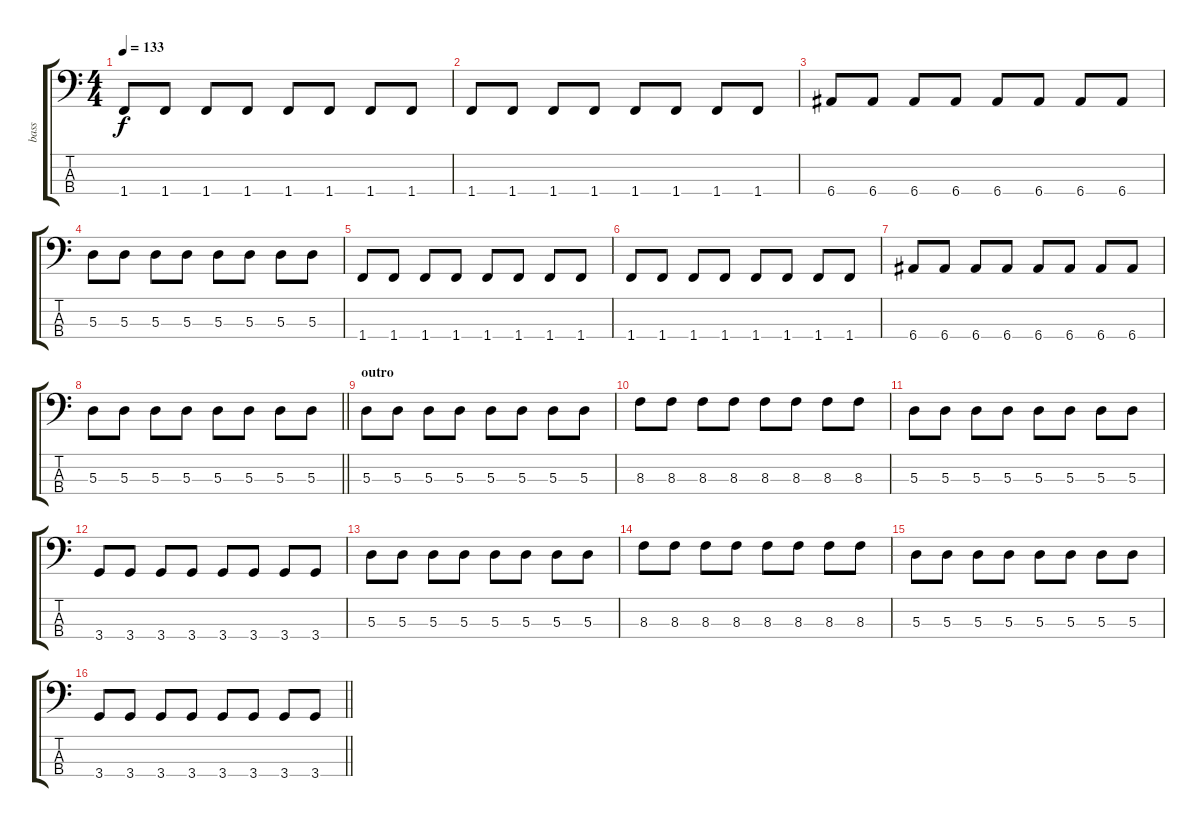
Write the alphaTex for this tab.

\track ("bass " "bass ") {instrument electricbassfinger}
\staff {score tabs}
\tuning (G2 D2 A1 E1) {hide}
\ts (4 4)
\tempo 133
\clef f4
\ks c
1.4.8{dy f} 1.4.8 1.4.8 1.4.8 1.4.8 1.4.8 1.4.8 1.4.8 |
1.4.8 1.4.8 1.4.8 1.4.8 1.4.8 1.4.8 1.4.8 1.4.8 |
6.4.8 6.4.8 6.4.8 6.4.8 6.4.8 6.4.8 6.4.8 6.4.8 |
5.3.8 5.3.8 5.3.8 5.3.8 5.3.8 5.3.8 5.3.8 5.3.8 |
1.4.8 1.4.8 1.4.8 1.4.8 1.4.8 1.4.8 1.4.8 1.4.8 |
1.4.8 1.4.8 1.4.8 1.4.8 1.4.8 1.4.8 1.4.8 1.4.8 |
6.4.8 6.4.8 6.4.8 6.4.8 6.4.8 6.4.8 6.4.8 6.4.8 |
\barLineRight lightlight
5.3.8 5.3.8 5.3.8 5.3.8 5.3.8 5.3.8 5.3.8 5.3.8 |
\section ("" "outro")
5.3.8 5.3.8 5.3.8 5.3.8 5.3.8 5.3.8 5.3.8 5.3.8 |
8.3.8 8.3.8 8.3.8 8.3.8 8.3.8 8.3.8 8.3.8 8.3.8 |
5.3.8 5.3.8 5.3.8 5.3.8 5.3.8 5.3.8 5.3.8 5.3.8 |
3.4.8 3.4.8 3.4.8 3.4.8 3.4.8 3.4.8 3.4.8 3.4.8 |
5.3.8 5.3.8 5.3.8 5.3.8 5.3.8 5.3.8 5.3.8 5.3.8 |
8.3.8 8.3.8 8.3.8 8.3.8 8.3.8 8.3.8 8.3.8 8.3.8 |
5.3.8 5.3.8 5.3.8 5.3.8 5.3.8 5.3.8 5.3.8 5.3.8 |
\barLineRight lightlight
3.4.8 3.4.8 3.4.8 3.4.8 3.4.8 3.4.8 3.4.8 3.4.8
